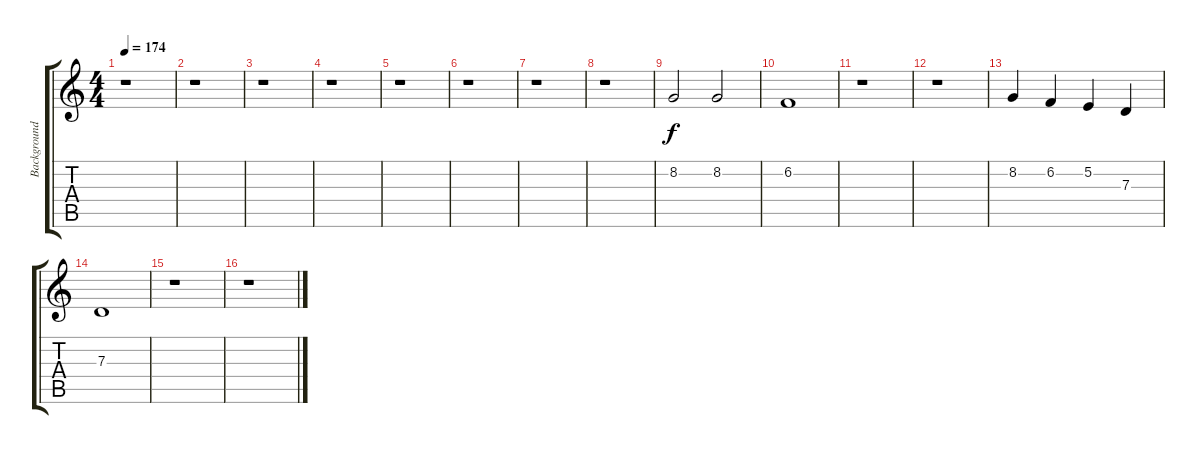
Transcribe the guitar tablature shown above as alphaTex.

\track ("Background vocals" "Background") {instrument cello}
\staff {score tabs}
\tuning (E4 B3 G3 D3 A2 E2) {hide}
\ts (4 4)
\tempo 174
\clef g2
\ks c
r.1{dy f} |
r.1 |
r.1 |
r.1 |
r.1 |
r.1 |
r.1 |
r.1 |
8.2.2 8.2.2 |
6.2.1 |
r.1 |
r.1 |
8.2.4 6.2.4 5.2.4 7.3.4 |
7.3.1 |
r.1 |
r.1
